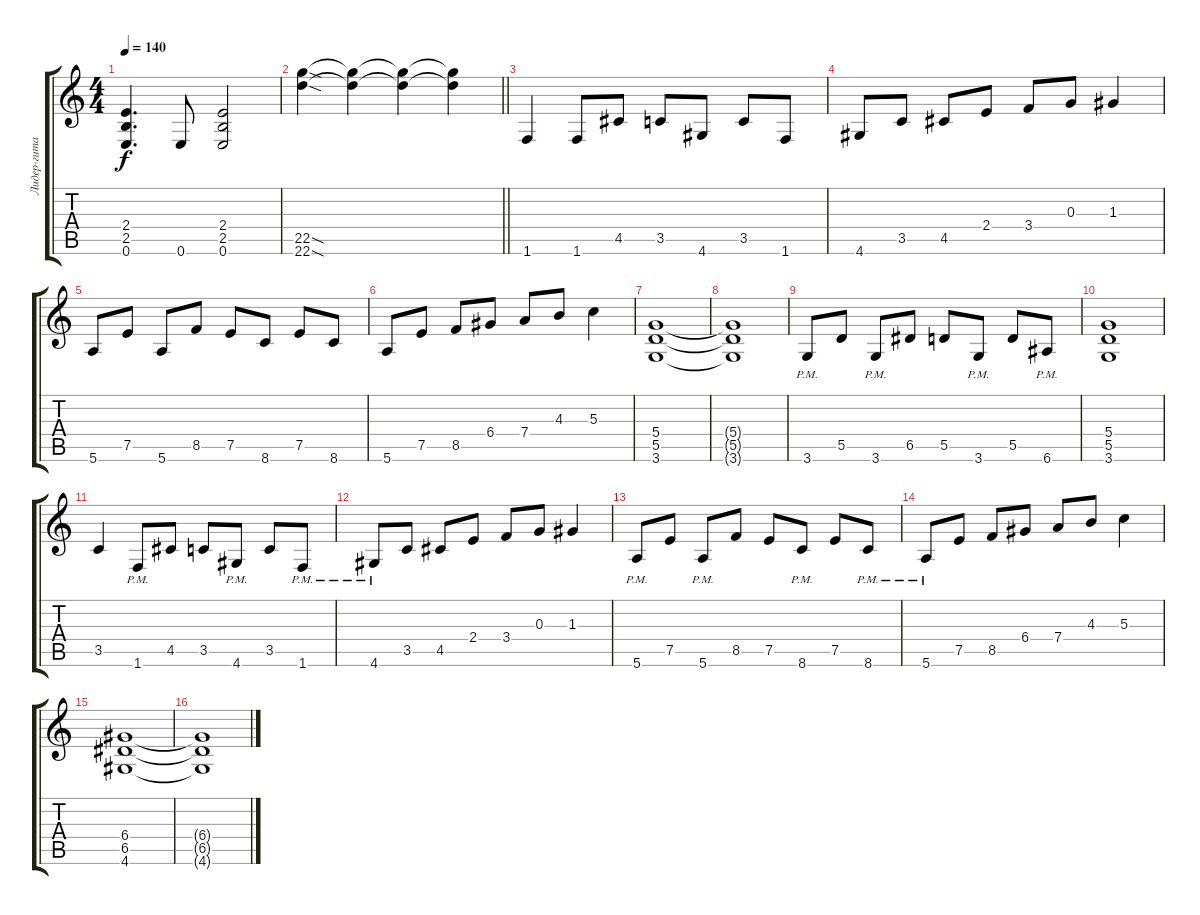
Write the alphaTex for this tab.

\track ("Лидер-гитара (Гальдер)" "Лидер-гита") {instrument distortionguitar}
\staff {score tabs}
\tuning (E4 B3 G3 D3 A2 E2) {hide}
\ts (4 4)
\tempo 140
\clef g2
\ks c
(2.4 2.5 0.6).4{d dy f} 0.6.8 (2.4 2.5 0.6).2 |
\barLineRight lightlight
(22.5{sod} 22.6{sod}).4 (22.5{t} 22.6{t}).4 (22.5{t} 22.6{t}).4 (22.5{t} 22.6{t}).4 |
1.6.4 1.6.8 4.5.8 3.5.8 4.6.8 3.5.8 1.6.8 |
4.6.8 3.5.8 4.5.8 2.4.8 3.4.8 0.3.8 1.3.4 |
5.6.8 7.5.8 5.6.8 8.5.8 7.5.8 8.6.8 7.5.8 8.6.8 |
5.6.8 7.5.8 8.5.8 6.4.8 7.4.8 4.3.8 5.3.4 |
(5.4 5.5 3.6).1 |
(5.4{t} 5.5{t} 3.6{t}).1 |
3.6{pm}.8 5.5.8 3.6{pm}.8 6.5.8 5.5.8 3.6{pm}.8 5.5.8 6.6{pm}.8 |
(5.4 5.5 3.6).1 |
3.5.4 1.6{pm}.8 4.5.8 3.5.8 4.6{pm}.8 3.5.8 1.6{pm}.8 |
4.6{pm}.8 3.5.8 4.5.8 2.4.8 3.4.8 0.3.8 1.3.4 |
5.6{pm}.8 7.5.8 5.6{pm}.8 8.5.8 7.5.8 8.6{pm}.8 7.5.8 8.6{pm}.8 |
5.6{pm}.8 7.5.8 8.5.8 6.4.8 7.4.8 4.3.8 5.3.4 |
(6.4 6.5 4.6).1 |
(6.4{t} 6.5{t} 4.6{t}).1
